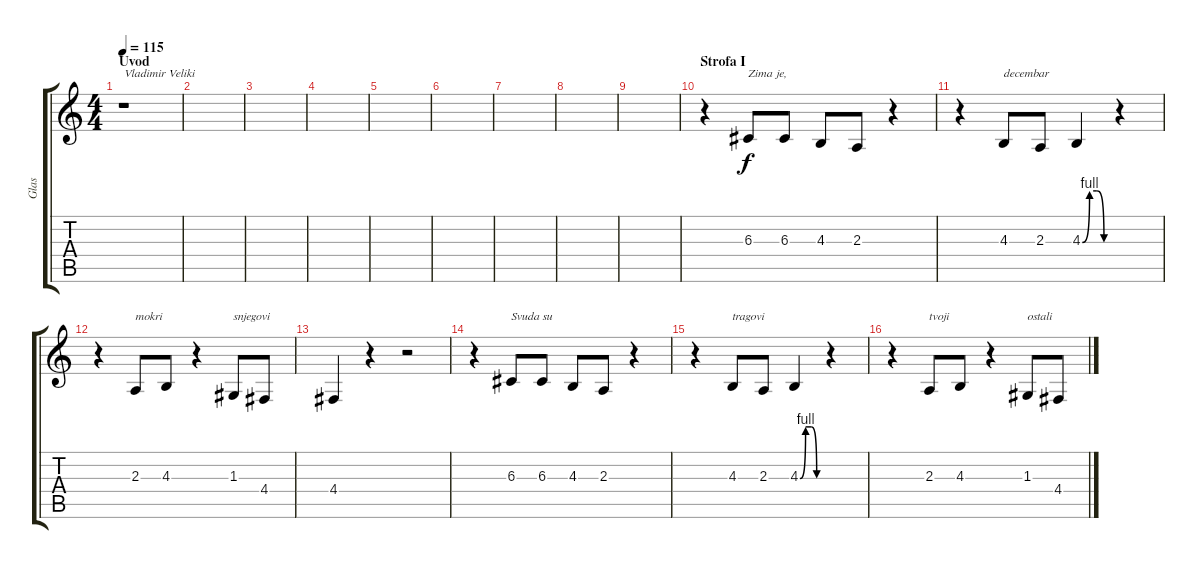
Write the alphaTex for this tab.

\track ("Glas" "Glas") {instrument violin}
\staff {score tabs}
\tuning (E4 B3 G3 D3 A2 E2) {hide}
\ts (4 4)
\section ("" "Uvod")
\tempo 115
\clef g2
\ks c
r.1{txt "Vladimir Veliki" dy f instrument violin} |
|
|
|
|
|
|
|
|
\section ("" "Strofa I")
r.4 6.3.8{txt "Zima je,"} 6.3.8 4.3.8 2.3.8 r.4 |
r.4 4.3.8{txt "decembar"} 2.3.8 4.3{be (custom 0 0 15 4 30 4 45 0 60 0)}.4 r.4 |
r.4 2.3.8{txt "mokri"} 4.3.8 r.4 1.3.8{txt "snjegovi"} 4.4.8 |
4.4.4 r.4 r.2 |
r.4 6.3.8{txt "Svuda su"} 6.3.8 4.3.8 2.3.8 r.4 |
r.4 4.3.8{txt "tragovi"} 2.3.8 4.3{be (custom 0 0 15 4 30 4 45 0 60 0)}.4 r.4 |
r.4 2.3.8{txt "tvoji"} 4.3.8 r.4 1.3.8{txt "ostali"} 4.4.8
